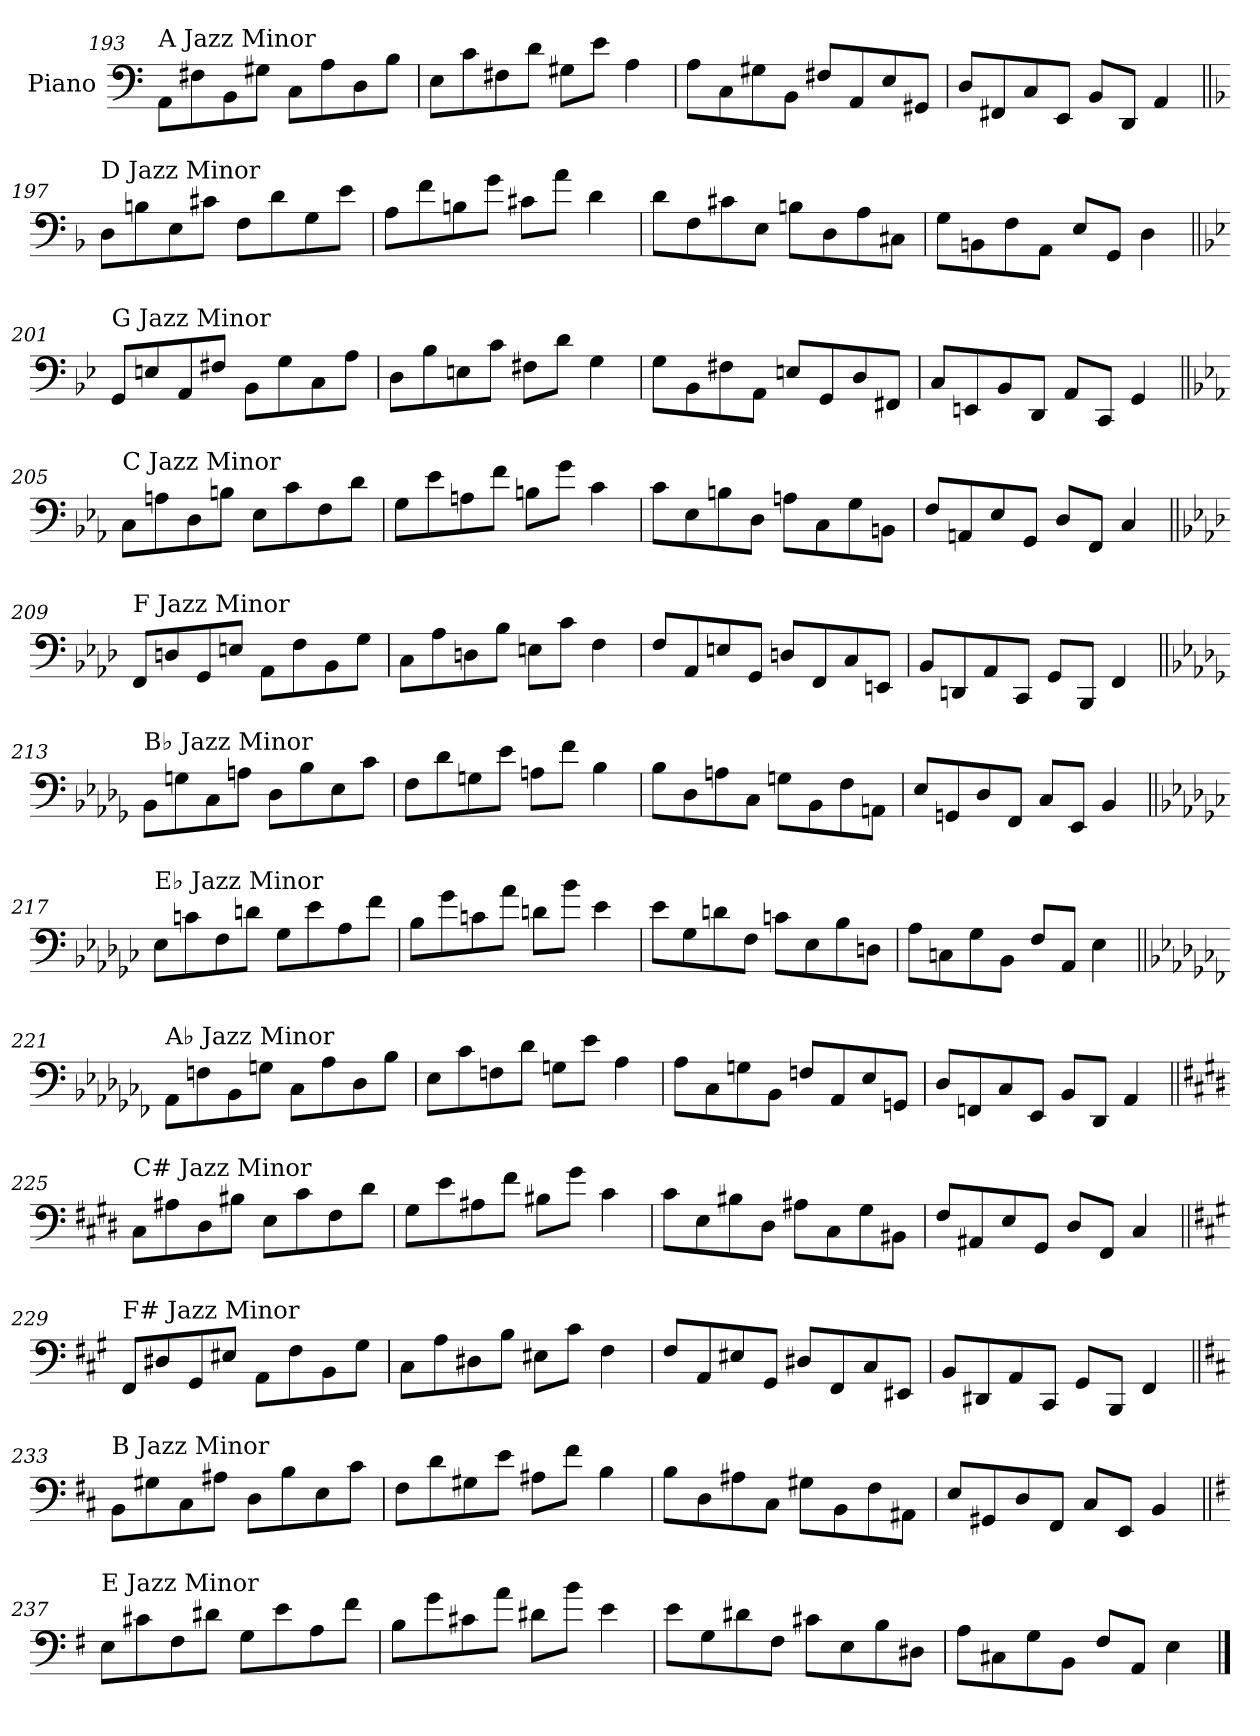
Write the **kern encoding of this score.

**kern
*part1
*staff1
*I"Piano
*I'Pno.
!!LO:PB:g=z
*clefF4
*k[]
=193
!LO:TX:a:t=A Jazz Minor
8AA\L
8F#X\
8BB\
8G#X\J
8C\L
8A\
8D\
8B\J
=194
8E\L
8c\
8F#X\
8d\J
8G#X\L
8e\J
4A\
=195
8A\L
8C\
8G#X\
8BB\J
8F#X/L
8AA/
8E/
8GG#X/J
=196
8D/L
8FF#X/
8C/
8EE/J
8BB/L
8DD/J
4AA/
!!LO:LB:g=z
=197||
*k[b-]
!LO:TX:a:t=D Jazz Minor
8D\L
8Bn\
8E\
8c#X\J
8F\L
8d\
8G\
8e\J
=198
8A\L
8f\
8Bn\
8g\J
8c#X\L
8a\J
4d\
=199
8d\L
8F\
8c#X\
8E\J
8Bn\L
8D\
8A\
8C#X\J
=200
8G\L
8BBn\
8F\
8AA\J
8E/L
8GG/J
4D\
!!LO:LB:g=z
=201||
*k[b-e-]
!LO:TX:a:t=G Jazz Minor
8GG/L
8En/
8AA/
8F#X/J
8BB-\L
8G\
8C\
8A\J
=202
8D\L
8B-\
8En\
8c\J
8F#X\L
8d\J
4G\
=203
8G\L
8BB-\
8F#X\
8AA\J
8En/L
8GG/
8D/
8FF#X/J
=204
8C/L
8EEn/
8BB-/
8DD/J
8AA/L
8CC/J
4GG/
!!LO:LB:g=z
=205||
*k[b-e-a-]
!LO:TX:a:t=C Jazz Minor
8C\L
8An\
8D\
8Bn\J
8E-\L
8c\
8F\
8d\J
=206
8G\L
8e-\
8An\
8f\J
8Bn\L
8g\J
4c\
=207
8c\L
8E-\
8Bn\
8D\J
8An\L
8C\
8G\
8BBn\J
=208
8F/L
8AAn/
8E-/
8GG/J
8D/L
8FF/J
4C/
!!LO:LB:g=z
=209||
*k[b-e-a-d-]
!LO:TX:a:t=F Jazz Minor
8FF/L
8Dn/
8GG/
8En/J
8AA-\L
8F\
8BB-\
8G\J
=210
8C\L
8A-\
8Dn\
8B-\J
8En\L
8c\J
4F\
=211
8F/L
8AA-/
8En/
8GG/J
8Dn/L
8FF/
8C/
8EEn/J
=212
8BB-/L
8DDn/
8AA-/
8CC/J
8GG/L
8BBB-/J
4FF/
!!LO:LB:g=z
=213||
*k[b-e-a-d-g-]
!LO:TX:a:t=B♭ Jazz Minor
8BB-\L
8Gn\
8C\
8An\J
8D-\L
8B-\
8E-\
8c\J
=214
8F\L
8d-\
8Gn\
8e-\J
8An\L
8f\J
4B-\
=215
8B-\L
8D-\
8An\
8C\J
8Gn\L
8BB-\
8F\
8AAn\J
=216
8E-/L
8GGn/
8D-/
8FF/J
8C/L
8EE-/J
4BB-/
!!LO:PB:g=z
=217||
*k[b-e-a-d-g-c-]
!LO:TX:a:t=E♭ Jazz Minor
8E-\L
8cn\
8F\
8dn\J
8G-\L
8e-\
8A-\
8f\J
=218
8B-\L
8g-\
8cn\
8a-\J
8dn\L
8b-\J
4e-\
=219
8e-\L
8G-\
8dn\
8F\J
8cn\L
8E-\
8B-\
8Dn\J
=220
8A-\L
8Cn\
8G-\
8BB-\J
8F/L
8AA-/J
4E-\
!!LO:LB:g=z
=221||
*k[b-e-a-d-g-c-f-]
!LO:TX:a:t=A♭ Jazz Minor
8AA-\L
8Fn\
8BB-\
8Gn\J
8C-\L
8A-\
8D-\
8B-\J
=222
8E-\L
8c-\
8Fn\
8d-\J
8Gn\L
8e-\J
4A-\
=223
8A-\L
8C-\
8Gn\
8BB-\J
8Fn/L
8AA-/
8E-/
8GGn/J
=224
8D-/L
8FFn/
8C-/
8EE-/J
8BB-/L
8DD-/J
4AA-/
!!LO:LB:g=z
=225||
*k[f#c#g#d#]
!LO:TX:a:t=C# Jazz Minor
8C#\L
8A#X\
8D#\
8B#X\J
8E\L
8c#\
8F#\
8d#\J
=226
8G#\L
8e\
8A#X\
8f#\J
8B#X\L
8g#\J
4c#\
=227
8c#\L
8E\
8B#X\
8D#\J
8A#X\L
8C#\
8G#\
8BB#X\J
=228
8F#/L
8AA#X/
8E/
8GG#/J
8D#/L
8FF#/J
4C#/
!!LO:LB:g=z
=229||
*k[f#c#g#]
!LO:TX:a:t=F# Jazz Minor
8FF#/L
8D#X/
8GG#/
8E#X/J
8AA\L
8F#\
8BB\
8G#\J
=230
8C#\L
8A\
8D#X\
8B\J
8E#X\L
8c#\J
4F#\
=231
8F#/L
8AA/
8E#X/
8GG#/J
8D#X/L
8FF#/
8C#/
8EE#X/J
=232
8BB/L
8DD#X/
8AA/
8CC#/J
8GG#/L
8BBB/J
4FF#/
!!LO:LB:g=z
=233||
*k[f#c#]
!LO:TX:a:t=B Jazz Minor
8BB\L
8G#X\
8C#\
8A#X\J
8D\L
8B\
8E\
8c#\J
=234
8F#\L
8d\
8G#X\
8e\J
8A#X\L
8f#\J
4B\
=235
8B\L
8D\
8A#X\
8C#\J
8G#X\L
8BB\
8F#\
8AA#X\J
=236
8E/L
8GG#X/
8D/
8FF#/J
8C#/L
8EE/J
4BB/
!!LO:LB:g=z
=237||
*k[f#]
!LO:TX:a:t=E Jazz Minor
8E\L
8c#X\
8F#\
8d#X\J
8G\L
8e\
8A\
8f#\J
=238
8B\L
8g\
8c#X\
8a\J
8d#X\L
8b\J
4e\
=239
8e\L
8G\
8d#X\
8F#\J
8c#X\L
8E\
8B\
8D#X\J
=240
8A\L
8C#X\
8G\
8BB\J
8F#/L
8AA/J
4E\
==
*-
